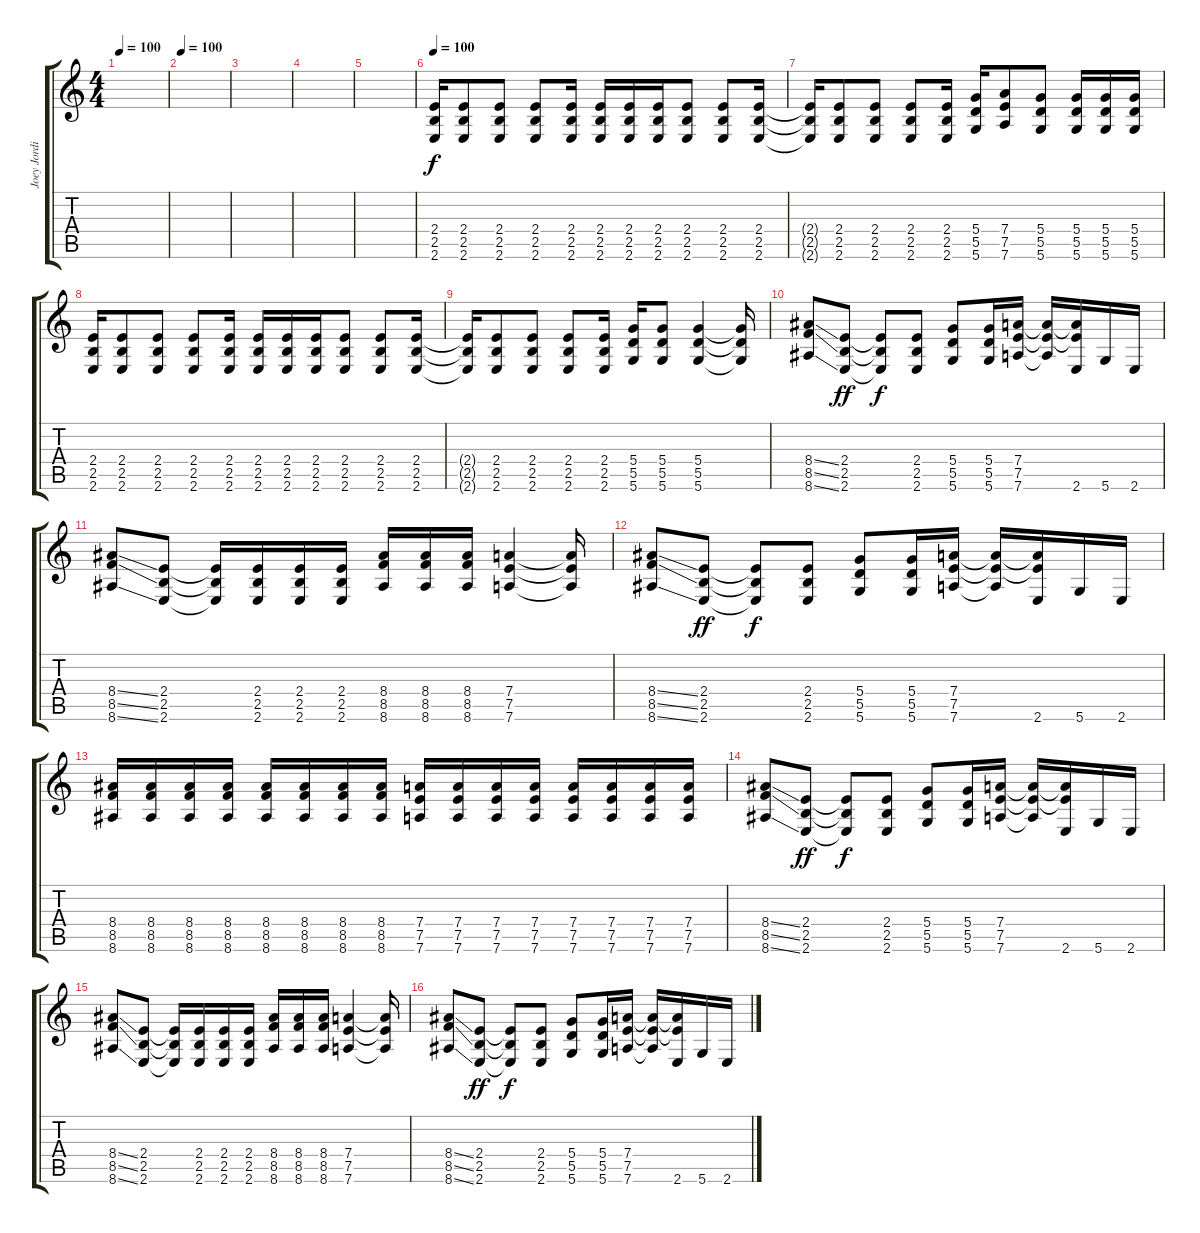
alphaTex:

\track ("Joey Jordison" "Joey Jordi") {instrument distortionguitar}
\staff {score tabs}
\tuning (E4 B3 G3 D3 A2 D2) {hide}
\ts (4 4)
\tempo 100
\clef g2
\ks c
|
\tempo 100
|
|
|
|
\tempo 100
(2.4 2.5 2.6).16 (2.4 2.5 2.6).8 (2.4 2.5 2.6).8 (2.4 2.5 2.6).8 (2.4 2.5 2.6).16 (2.4 2.5 2.6).16 (2.4 2.5 2.6).16 (2.4 2.5 2.6).16 (2.4 2.5 2.6).8 (2.4 2.5 2.6).8 (2.4 2.5 2.6).16 |
(2.4{t} 2.5{t} 2.6{t}).16 (2.4 2.5 2.6).8 (2.4 2.5 2.6).8 (2.4 2.5 2.6).8 (2.4 2.5 2.6).16 (5.4 5.5 5.6).16 (7.4 7.5 7.6).8 (5.4 5.5 5.6).8 (5.4 5.5 5.6).16 (5.4 5.5 5.6).16 (5.4 5.5 5.6).16 |
(2.4 2.5 2.6).16 (2.4 2.5 2.6).8 (2.4 2.5 2.6).8 (2.4 2.5 2.6).8 (2.4 2.5 2.6).16 (2.4 2.5 2.6).16 (2.4 2.5 2.6).16 (2.4 2.5 2.6).16 (2.4 2.5 2.6).8 (2.4 2.5 2.6).8 (2.4 2.5 2.6).16 |
(2.4{t} 2.5{t} 2.6{t}).16 (2.4 2.5 2.6).8 (2.4 2.5 2.6).8 (2.4 2.5 2.6).8 (2.4 2.5 2.6).16 (5.4 5.5 5.6).16 (5.4 5.5 5.6).8 (5.4 5.5 5.6).4 (5.4{t} 5.5{t} 5.6{t}).16 |
(8.4{ss} 8.5{ss} 8.6{ss}).8 (2.4 2.5 2.6).8{dy ff} (2.4{t} 2.5{t} 2.6{t}).8{dy f} (2.4 2.5 2.6).8 (5.4 5.5 5.6).8 (5.4 5.5 5.6).16 (7.4 7.5 7.6).16 (7.4{t} 7.5{t} 7.6{t}).16 (7.4{t} 7.5{t} 2.6).16 5.6.16 2.6.16 |
(8.4{ss} 8.5{ss} 8.6{ss}).8 (2.4 2.5 2.6).8 (2.4{t} 2.5{t} 2.6{t}).16 (2.4 2.5 2.6).16 (2.4 2.5 2.6).16 (2.4 2.5 2.6).16 (8.4 8.5 8.6).16 (8.4 8.5 8.6).16 (8.4 8.5 8.6).16 (7.4 7.5 7.6).4 (7.4{t} 7.5{t} 7.6{t}).16 |
(8.4{ss} 8.5{ss} 8.6{ss}).8 (2.4 2.5 2.6).8{dy ff} (2.4{t} 2.5{t} 2.6{t}).8{dy f} (2.4 2.5 2.6).8 (5.4 5.5 5.6).8 (5.4 5.5 5.6).16 (7.4 7.5 7.6).16 (7.4{t} 7.5{t} 7.6{t}).16 (7.4{t} 7.5{t} 2.6).16 5.6.16 2.6.16 |
(8.4 8.5 8.6).16 (8.4 8.5 8.6).16 (8.4 8.5 8.6).16 (8.4 8.5 8.6).16 (8.4 8.5 8.6).16 (8.4 8.5 8.6).16 (8.4 8.5 8.6).16 (8.4 8.5 8.6).16 (7.4 7.5 7.6).16 (7.4 7.5 7.6).16 (7.4 7.5 7.6).16 (7.4 7.5 7.6).16 (7.4 7.5 7.6).16 (7.4 7.5 7.6).16 (7.4 7.5 7.6).16 (7.4 7.5 7.6).16 |
(8.4{ss} 8.5{ss} 8.6{ss}).8 (2.4 2.5 2.6).8{dy ff} (2.4{t} 2.5{t} 2.6{t}).8{dy f} (2.4 2.5 2.6).8 (5.4 5.5 5.6).8 (5.4 5.5 5.6).16 (7.4 7.5 7.6).16 (7.4{t} 7.5{t} 7.6{t}).16 (7.4{t} 7.5{t} 2.6).16 5.6.16 2.6.16 |
(8.4{ss} 8.5{ss} 8.6{ss}).8 (2.4 2.5 2.6).8 (2.4{t} 2.5{t} 2.6{t}).16 (2.4 2.5 2.6).16 (2.4 2.5 2.6).16 (2.4 2.5 2.6).16 (8.4 8.5 8.6).16 (8.4 8.5 8.6).16 (8.4 8.5 8.6).16 (7.4 7.5 7.6).4 (7.4{t} 7.5{t} 7.6{t}).16 |
(8.4{ss} 8.5{ss} 8.6{ss}).8 (2.4 2.5 2.6).8{dy ff} (2.4{t} 2.5{t} 2.6{t}).8{dy f} (2.4 2.5 2.6).8 (5.4 5.5 5.6).8 (5.4 5.5 5.6).16 (7.4 7.5 7.6).16 (7.4{t} 7.5{t} 7.6{t}).16 (7.4{t} 7.5{t} 2.6).16 5.6.16 2.6.16
